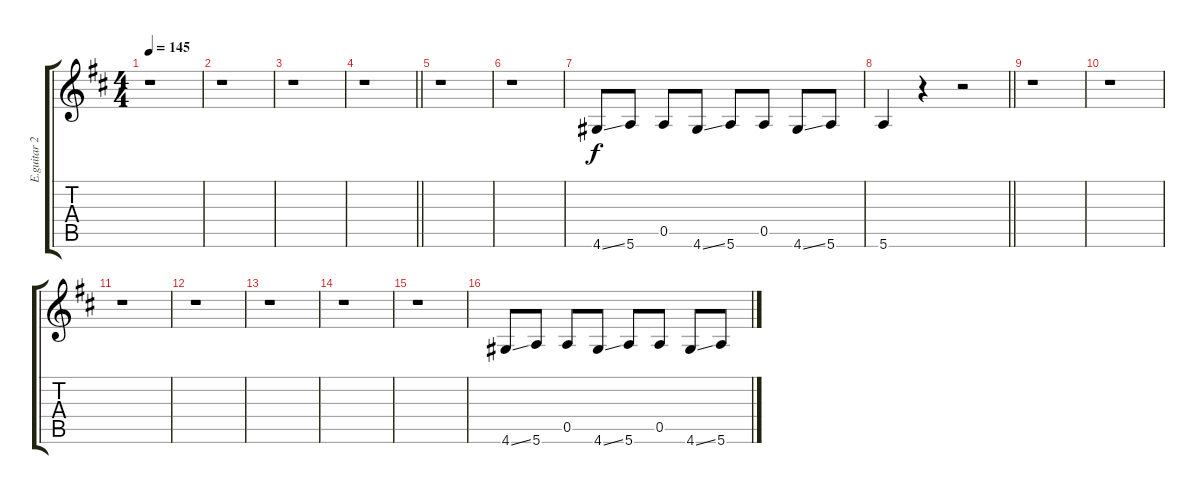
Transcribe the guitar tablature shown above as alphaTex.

\track ("E.guitar 2" "E.guitar 2") {instrument electricguitarclean}
\staff {score tabs}
\tuning (E4 B3 G3 D3 A2 E2) {hide}
\ts (4 4)
\tempo 145
\clef g2
\ks d
r.1{dy f} |
r.1 |
r.1 |
\barLineRight lightlight
r.1 |
r.1 |
r.1 |
4.6{ss}.8 5.6.8 0.5.8 4.6{ss}.8 5.6.8 0.5.8 4.6{ss}.8 5.6.8 |
\barLineRight lightlight
5.6.4 r.4 r.2 |
r.1 |
r.1 |
r.1 |
r.1 |
r.1 |
r.1 |
r.1 |
4.6{ss}.8 5.6.8 0.5.8 4.6{ss}.8 5.6.8 0.5.8 4.6{ss}.8 5.6.8
